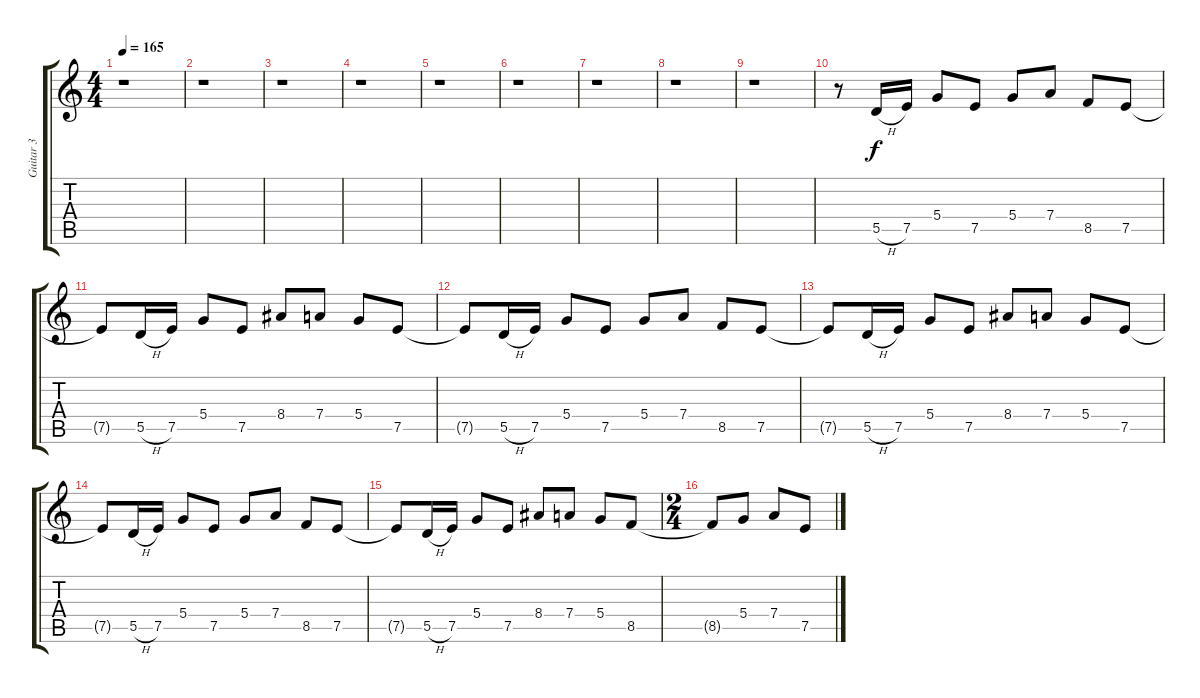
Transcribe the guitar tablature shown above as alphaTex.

\track ("Guitar 3" "Guitar 3") {instrument overdrivenguitar}
\staff {score tabs}
\tuning (E4 B3 G3 D3 A2 E2) {hide}
\ts (4 4)
\tempo 165
\clef g2
\ks c
r.1{dy f} |
r.1 |
r.1 |
r.1 |
r.1 |
r.1 |
r.1 |
r.1 |
r.1 |
r.8 5.5{h}.16 7.5.16 5.4.8 7.5.8 5.4.8 7.4.8 8.5.8 7.5.8 |
7.5{t}.8 5.5{h}.16 7.5.16 5.4.8 7.5.8 8.4.8 7.4.8 5.4.8 7.5.8 |
7.5{t}.8 5.5{h}.16 7.5.16 5.4.8 7.5.8 5.4.8 7.4.8 8.5.8 7.5.8 |
7.5{t}.8 5.5{h}.16 7.5.16 5.4.8 7.5.8 8.4.8 7.4.8 5.4.8 7.5.8 |
7.5{t}.8 5.5{h}.16 7.5.16 5.4.8 7.5.8 5.4.8 7.4.8 8.5.8 7.5.8 |
7.5{t}.8 5.5{h}.16 7.5.16 5.4.8 7.5.8 8.4.8 7.4.8 5.4.8 8.5.8 |
\ts (2 4)
8.5{t}.8 5.4.8 7.4.8 7.5.8
